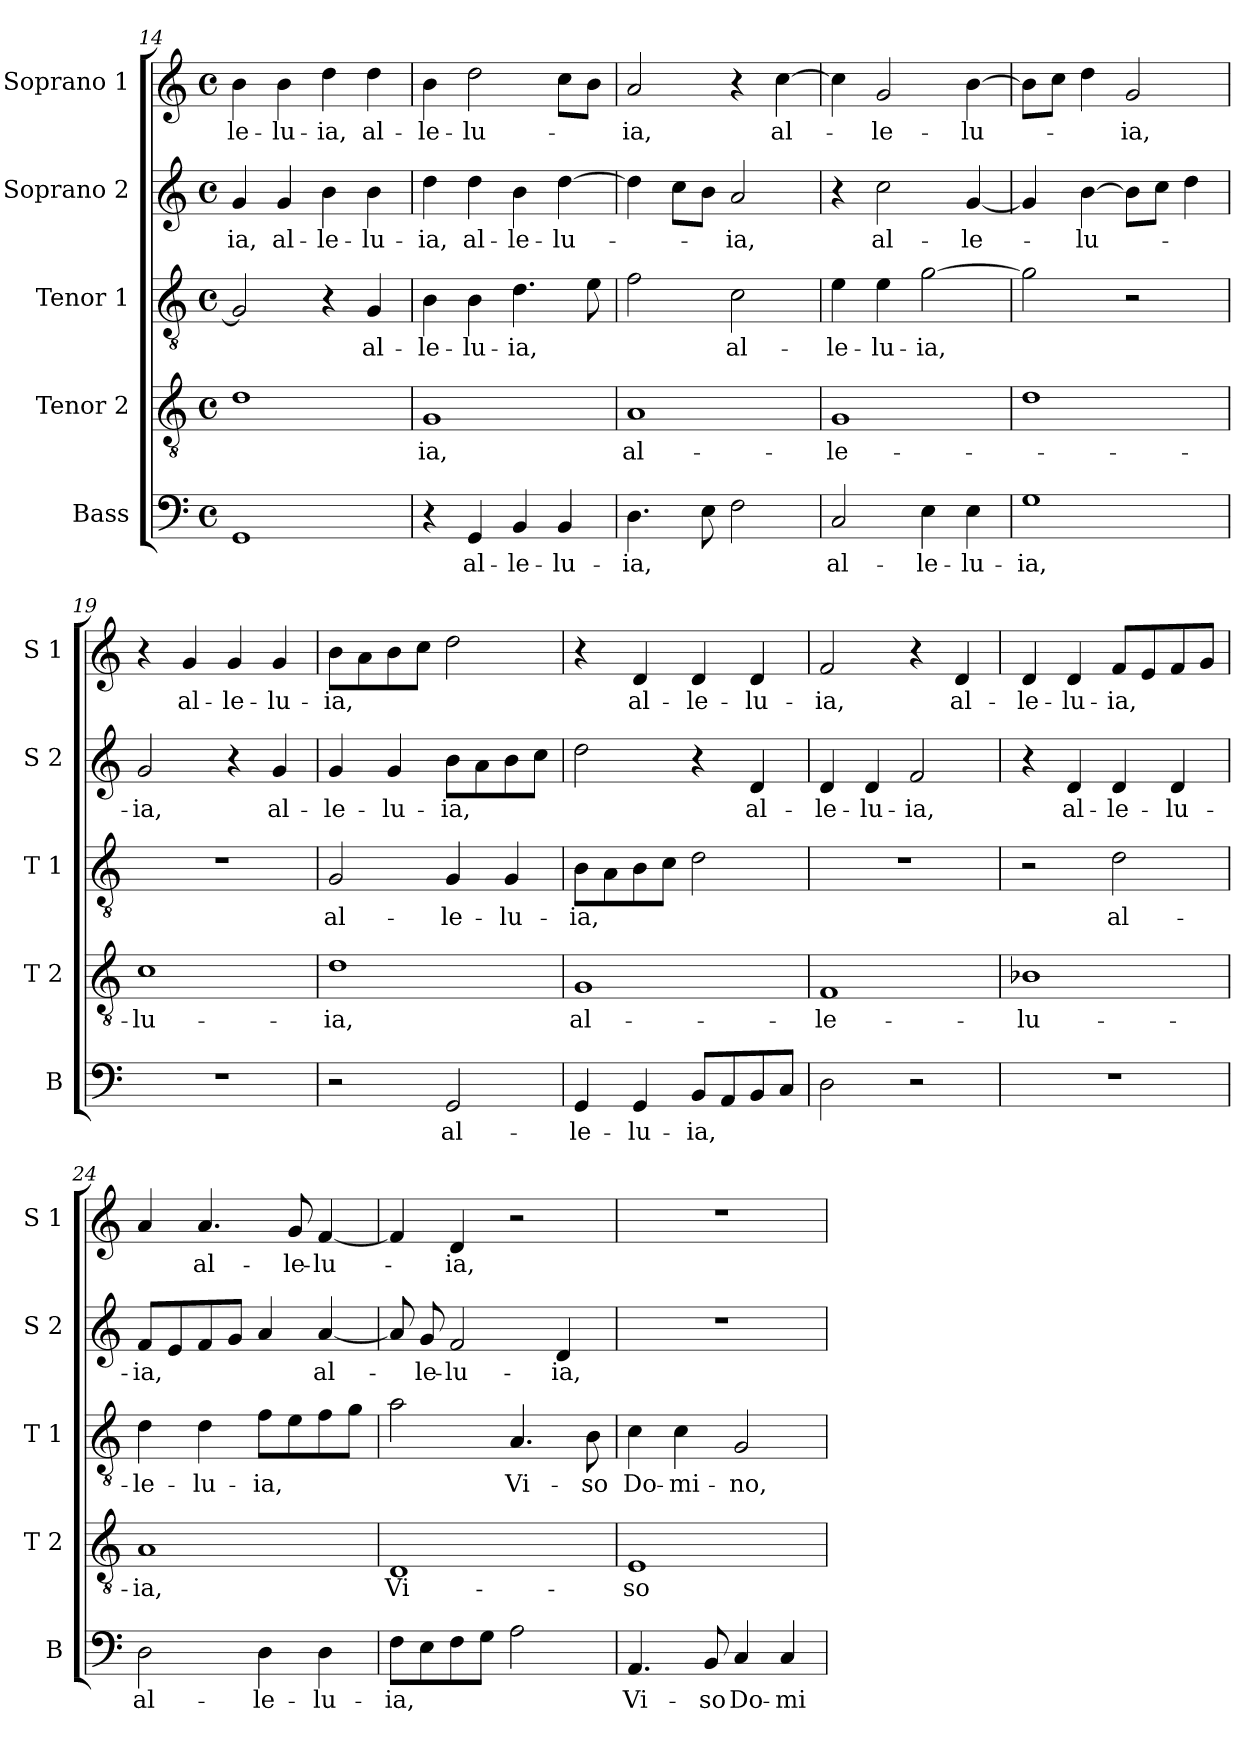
**kern	**text	**kern	**text	**kern	**text	**kern	**text	**kern	**text
*part5	*part5	*part4	*part4	*part3	*part3	*part2	*part2	*part1	*part1
*staff5	*staff5	*staff4	*staff4	*staff3	*staff3	*staff2	*staff2	*staff1	*staff1
*I"Bass	*	*I"Tenor 2	*	*I"Tenor 1	*	*I"Soprano 2	*	*I"Soprano 1	*
*I'B	*	*I'T 2	*	*I'T 1	*	*I'S 2	*	*I'S 1	*
*clefF4	*	*clefGv2	*	*clefGv2	*	*clefG2	*	*clefG2	*
*k[]	*	*k[]	*	*k[]	*	*k[]	*	*k[]	*
*C:	*	*C:	*	*C:	*	*C:	*	*C:	*
*M4/4	*	*M4/4	*	*M4/4	*	*M4/4	*	*M4/4	*
*met(c)	*	*met(c)	*	*met(c)	*	*met(c)	*	*met(c)	*
=14	=14	=14	=14	=14	=14	=14	=14	=14	=14
!	!	!	!	!	!	!	!LO:LY:b	!	!LO:LY:b
1GG	.	1d	.	2G/]	.	4g/	-ia,	4b\	-le-
!	!	!	!	!	!	!	!LO:LY:b	!	!LO:LY:b
.	.	.	.	.	.	4g/	al-	4b\	-lu-
!	!	!	!	!	!	!	!LO:LY:b	!	!LO:LY:b
.	.	.	.	4r	.	4b\	-le-	4dd\	-ia,
!	!	!	!	!	!LO:LY:b	!	!LO:LY:b	!	!LO:LY:b
.	.	.	.	4G/	al-	4b\	-lu-	4dd\	al-
=15	=15	=15	=15	=15	=15	=15	=15	=15	=15
!	!	!	!LO:LY:b	!	!LO:LY:b	!	!LO:LY:b	!	!LO:LY:b
4r	.	1G	-ia,	4B\	-le-	4dd\	-ia,	4b\	-le-
!	!LO:LY:b	!	!	!	!LO:LY:b	!	!LO:LY:b	!	!LO:LY:b
4GG/	al-	.	.	4B\	-lu-	4dd\	al-	2dd\	-lu-
!	!LO:LY:b	!	!	!	!LO:LY:b	!	!LO:LY:b	!	!
4BB/	-le-	.	.	4.d\	-ia,	4b\	-le-	.	.
!	!LO:LY:b	!	!	!	!	!	!LO:LY:b	!	!
4BB/	-lu-	.	.	.	.	[4dd\	-lu-	8cc\L	.
.	.	.	.	8e\	.	.	.	8b\J	.
=16	=16	=16	=16	=16	=16	=16	=16	=16	=16
!	!LO:LY:b	!	!LO:LY:b	!	!	!	!	!	!LO:LY:b
4.D\	-ia,	1A	al-	2f\	.	4dd\]	.	2a/	-ia,
.	.	.	.	.	.	8cc\L	.	.	.
8E\	.	.	.	.	.	8b\J	.	.	.
!	!	!	!	!	!LO:LY:b	!	!LO:LY:b	!	!
2F\	.	.	.	2c\	al-	2a/	-ia,	4r	.
!	!	!	!	!	!	!	!	!	!LO:LY:b
.	.	.	.	.	.	.	.	[4cc\	al-
=17	=17	=17	=17	=17	=17	=17	=17	=17	=17
!	!LO:LY:b	!	!LO:LY:b	!	!LO:LY:b	!	!	!	!
2C/	al-	1G	-le-	4e\	-le-	4r	.	4cc\]	.
!	!	!	!	!	!LO:LY:b	!	!LO:LY:b	!	!LO:LY:b
.	.	.	.	4e\	-lu-	2cc\	al-	2g/	-le-
!	!LO:LY:b	!	!	!	!LO:LY:b	!	!	!	!
4E\	-le-	.	.	[2g\	-ia,	.	.	.	.
!	!LO:LY:b	!	!	!	!	!	!LO:LY:b	!	!LO:LY:b
4E\	-lu-	.	.	.	.	[4g/	-le-	[4b\	-lu-
=18	=18	=18	=18	=18	=18	=18	=18	=18	=18
!	!LO:LY:b	!	!	!	!	!	!	!	!
1G	-ia,	1d	.	2g\]	.	4g/]	.	8b\L]	.
.	.	.	.	.	.	.	.	8cc\J	.
!	!	!	!	!	!	!	!LO:LY:b	!	!
.	.	.	.	.	.	[4b\	-lu-	4dd\	.
!	!	!	!	!	!	!	!	!	!LO:LY:b
.	.	.	.	2r	.	8b\L]	.	2g/	-ia,
.	.	.	.	.	.	8cc\J	.	.	.
.	.	.	.	.	.	4dd\	.	.	.
!!LO:LB:g=z
=19	=19	=19	=19	=19	=19	=19	=19	=19	=19
!	!	!	!LO:LY:b	!	!	!	!LO:LY:b	!	!
1r	.	1c	-lu-	1r	.	2g/	-ia,	4r	.
!	!	!	!	!	!	!	!	!	!LO:LY:b
.	.	.	.	.	.	.	.	4g/	al-
!	!	!	!	!	!	!	!	!	!LO:LY:b
.	.	.	.	.	.	4r	.	4g/	-le-
!	!	!	!	!	!	!	!LO:LY:b	!	!LO:LY:b
.	.	.	.	.	.	4g/	al-	4g/	-lu-
=20	=20	=20	=20	=20	=20	=20	=20	=20	=20
!	!	!	!LO:LY:b	!	!LO:LY:b	!	!LO:LY:b	!	!LO:LY:b
2r	.	1d	-ia,	2G/	al-	4g/	-le-	8b\L	-ia,
.	.	.	.	.	.	.	.	8a\	.
!	!	!	!	!	!	!	!LO:LY:b	!	!
.	.	.	.	.	.	4g/	-lu-	8b\	.
.	.	.	.	.	.	.	.	8cc\J	.
!	!LO:LY:b	!	!	!	!LO:LY:b	!	!LO:LY:b	!	!
2GG/	al-	.	.	4G/	-le-	8b\L	-ia,	2dd\	.
.	.	.	.	.	.	8a\	.	.	.
!	!	!	!	!	!LO:LY:b	!	!	!	!
.	.	.	.	4G/	-lu-	8b\	.	.	.
.	.	.	.	.	.	8cc\J	.	.	.
=21	=21	=21	=21	=21	=21	=21	=21	=21	=21
!	!LO:LY:b	!	!LO:LY:b	!	!LO:LY:b	!	!	!	!
4GG/	-le-	1G	al-	8B\L	-ia,	2dd\	.	4r	.
.	.	.	.	8A\	.	.	.	.	.
!	!LO:LY:b	!	!	!	!	!	!	!	!LO:LY:b
4GG/	-lu-	.	.	8B\	.	.	.	4d/	al-
.	.	.	.	8c\J	.	.	.	.	.
!	!LO:LY:b	!	!	!	!	!	!	!	!LO:LY:b
8BB/L	-ia,	.	.	2d\	.	4r	.	4d/	-le-
8AA/	.	.	.	.	.	.	.	.	.
!	!	!	!	!	!	!	!LO:LY:b	!	!LO:LY:b
8BB/	.	.	.	.	.	4d/	al-	4d/	-lu-
8C/J	.	.	.	.	.	.	.	.	.
=22	=22	=22	=22	=22	=22	=22	=22	=22	=22
!	!	!	!LO:LY:b	!	!	!	!LO:LY:b	!	!LO:LY:b
2D\	.	1F	-le-	1r	.	4d/	-le-	2f/	-ia,
!	!	!	!	!	!	!	!LO:LY:b	!	!
.	.	.	.	.	.	4d/	-lu-	.	.
!	!	!	!	!	!	!	!LO:LY:b	!	!
2r	.	.	.	.	.	2f/	-ia,	4r	.
!	!	!	!	!	!	!	!	!	!LO:LY:b
.	.	.	.	.	.	.	.	4d/	al-
=23	=23	=23	=23	=23	=23	=23	=23	=23	=23
!	!	!	!LO:LY:b	!	!	!	!	!	!LO:LY:b
1r	.	1B-X	-lu-	2r	.	4r	.	4d/	-le-
!	!	!	!	!	!	!	!LO:LY:b	!	!LO:LY:b
.	.	.	.	.	.	4d/	al-	4d/	-lu-
!	!	!	!	!	!LO:LY:b	!	!LO:LY:b	!	!LO:LY:b
.	.	.	.	2d\	al-	4d/	-le-	8f/L	-ia,
.	.	.	.	.	.	.	.	8e/	.
!	!	!	!	!	!	!	!LO:LY:b	!	!
.	.	.	.	.	.	4d/	-lu-	8f/	.
.	.	.	.	.	.	.	.	8g/J	.
=24	=24	=24	=24	=24	=24	=24	=24	=24	=24
!	!LO:LY:b	!	!LO:LY:b	!	!LO:LY:b	!	!LO:LY:b	!	!
2D\	al-	1A	-ia,	4d\	-le-	8f/L	-ia,	4a/	.
.	.	.	.	.	.	8e/	.	.	.
!	!	!	!	!	!LO:LY:b	!	!	!	!LO:LY:b
.	.	.	.	4d\	-lu-	8f/	.	4.a/	al-
.	.	.	.	.	.	8g/J	.	.	.
!	!LO:LY:b	!	!	!	!LO:LY:b	!	!	!	!
4D\	-le-	.	.	8f\L	-ia,	4a/	.	.	.
!	!	!	!	!	!	!	!	!	!LO:LY:b
.	.	.	.	8e\	.	.	.	8g/	-le-
!	!LO:LY:b	!	!	!	!	!	!LO:LY:b	!	!LO:LY:b
4D\	-lu-	.	.	8f\	.	[4a/	al-	[4f/	-lu-
.	.	.	.	8g\J	.	.	.	.	.
!!LO:LB:g=z
=25	=25	=25	=25	=25	=25	=25	=25	=25	=25
!	!LO:LY:b	!	!LO:LY:b	!	!	!	!	!	!
8F\L	-ia,	1D	Vi-	2a\	.	8a/]	.	4f/]	.
!	!	!	!	!	!	!	!LO:LY:b	!	!
8E\	.	.	.	.	.	8g/	-le-	.	.
!	!	!	!	!	!	!	!LO:LY:b	!	!LO:LY:b
8F\	.	.	.	.	.	2f/	-lu-	4d/	-ia,
8G\J	.	.	.	.	.	.	.	.	.
!	!	!	!	!	!LO:LY:b	!	!	!	!
2A\	.	.	.	4.A/	Vi-	.	.	2r	.
!	!	!	!	!	!	!	!LO:LY:b	!	!
.	.	.	.	.	.	4d/	-ia,	.	.
!	!	!	!	!	!LO:LY:b	!	!	!	!
.	.	.	.	8B\	-so	.	.	.	.
=26	=26	=26	=26	=26	=26	=26	=26	=26	=26
!	!LO:LY:b	!	!LO:LY:b	!	!LO:LY:b	!	!	!	!
4.AA/	Vi-	1E	-so	4c\	Do-	1r	.	1r	.
!	!	!	!	!	!LO:LY:b	!	!	!	!
.	.	.	.	4c\	-mi-	.	.	.	.
!	!LO:LY:b	!	!	!	!	!	!	!	!
8BB/	-so	.	.	.	.	.	.	.	.
!	!LO:LY:b	!	!	!	!LO:LY:b	!	!	!	!
4C/	Do-	.	.	2G/	-no,	.	.	.	.
!	!LO:LY:b	!	!	!	!	!	!	!	!
4C/	-mi-	.	.	.	.	.	.	.	.
=	=	=	=	=	=	=	=	=	=
*-	*-	*-	*-	*-	*-	*-	*-	*-	*-
